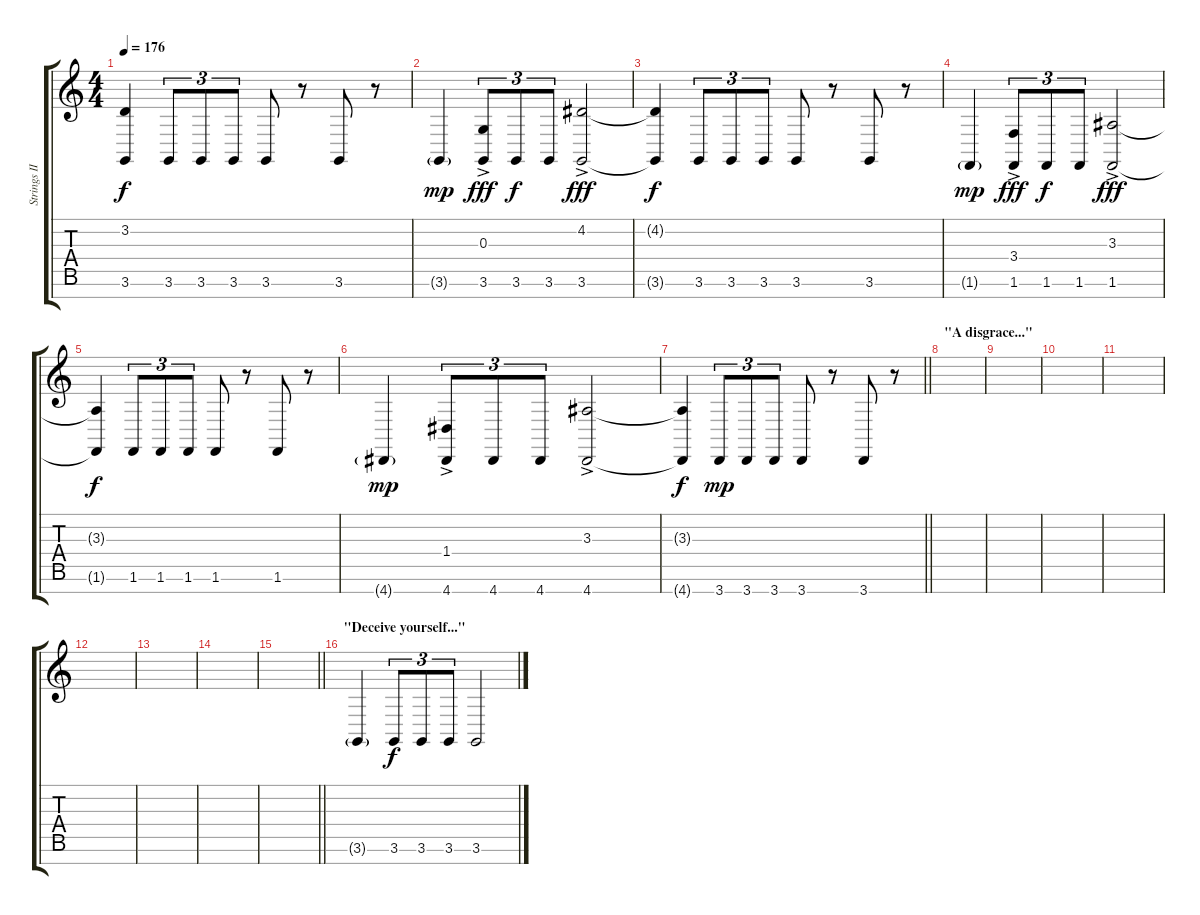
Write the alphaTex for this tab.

\track ("Strings II" "Strings II") {instrument stringensemble1}
\staff {score tabs}
\tuning (E4 B3 G3 D3 A2 E2 B1) {hide}
\ts (4 4)
\tempo 176
\clef g2
\ks c
(3.2{t} 3.6{t}).4{dy f} 3.6.8{tu (3 2)} 3.6.8{tu (3 2)} 3.6.8{tu (3 2)} 3.6.8 r.8 3.6.8 r.8 |
3.6{g}.4{dy mp} (0.3{ac} 3.6).8{tu (3 2) dy fff} 3.6.8{tu (3 2) dy f} 3.6.8{tu (3 2)} (4.2{ac} 3.6).2{dy fff} |
(4.2{t} 3.6{t}).4{dy f} 3.6.8{tu (3 2)} 3.6.8{tu (3 2)} 3.6.8{tu (3 2)} 3.6.8 r.8 3.6.8 r.8 |
1.6{g}.4{dy mp} (3.4{ac} 1.6).8{tu (3 2) dy fff} 1.6.8{tu (3 2) dy f} 1.6.8{tu (3 2)} (3.3{ac} 1.6).2{dy fff} |
(3.3{t} 1.6{t}).4{dy f} 1.6.8{tu (3 2)} 1.6.8{tu (3 2)} 1.6.8{tu (3 2)} 1.6.8 r.8 1.6.8 r.8 |
4.7{g}.4{dy mp} (1.4{ac} 4.7).8{tu (3 2)} 4.7.8{tu (3 2)} 4.7.8{tu (3 2)} (3.3{ac} 4.7).2 |
\barLineRight lightlight
(3.3{t} 4.7{t}).4{dy f} 3.7.8{tu (3 2) dy mp} 3.7.8{tu (3 2)} 3.7.8{tu (3 2)} 3.7.8 r.8 3.7.8 r.8 |
\section ("" "\"A disgrace...\"")
|
|
|
|
|
|
|
\barLineRight lightlight
|
\section ("" "\"Deceive yourself...\"")
3.6{g}.4 3.6.8{tu (3 2) dy f} 3.6.8{tu (3 2)} 3.6.8{tu (3 2)} 3.6.2
